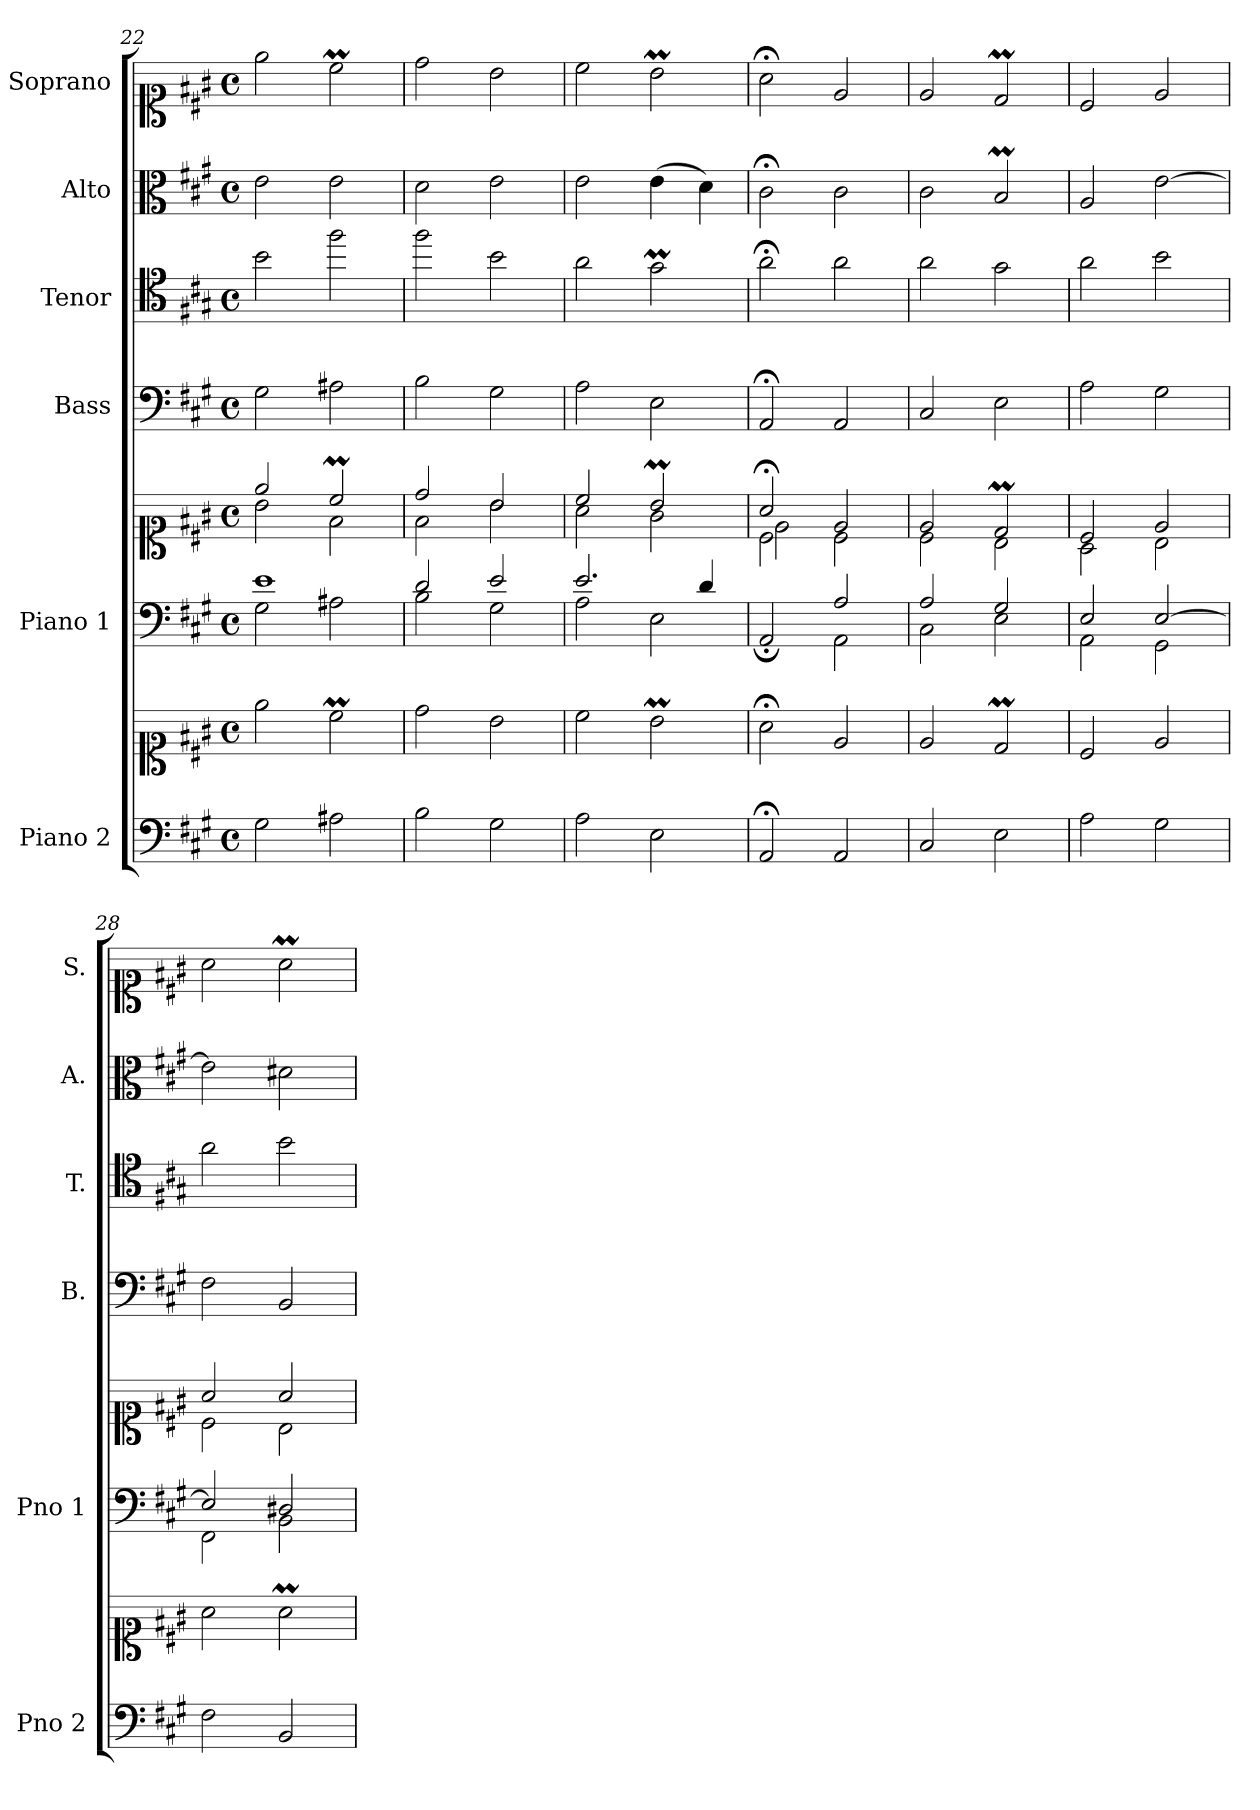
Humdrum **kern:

**kern	**kern	**kern	**kern	**kern	**kern	**kern	**kern
*part6	*part6	*part5	*part5	*part4	*part3	*part2	*part1
*staff8	*staff7	*staff6	*staff5	*staff4	*staff3	*staff2	*staff1
*I"Piano 2	*	*I"Piano 1	*	*I"Bass	*I"Tenor	*I"Alto	*I"Soprano
*I'Pno 2	*	*I'Pno 1	*	*I'B.	*I'T.	*I'A.	*I'S.
*clefF4	*clefC1	*clefF4	*clefC1	*clefF4	*clefC4	*clefC3	*clefC1
*	*	*	*	*	*ITrd7c12	*	*
*k[f#c#g#]	*k[f#c#g#]	*k[f#c#g#]	*k[f#c#g#]	*k[f#c#g#]	*k[f#c#g#]	*k[f#c#g#]	*k[f#c#g#]
*A:	*A:	*A:	*A:	*A:	*A:	*A:	*A:
*M4/4	*M4/4	*M4/4	*M4/4	*M4/4	*M4/4	*M4/4	*M4/4
*met(c)	*met(c)	*met(c)	*met(c)	*met(c)	*met(c)	*met(c)	*met(c)
=22	=22	=22	=22	=22	=22	=22	=22
*	*	*^	*^	*	*	*	*
2G#\	2ee\	1e/	2G#\	2ee/	2b\	2G#\	2B\	2e\	2ee\
2A#X\	2cc#m\	.	2A#X\	2cc#m/	2f#\	2A#X\	2f#\	2e\	2cc#m\
=23	=23	=23	=23	=23	=23	=23	=23	=23	=23
2B\	2dd\	2d/	2B\	2dd/	2f#\	2B\	2f#\	2d\	2dd\
2G#\	2b\	2e/	2G#\	2b/	2b\	2G#\	2B\	2e\	2b\
=24	=24	=24	=24	=24	=24	=24	=24	=24	=24
2A\	2cc#\	2.e/	2A\	2cc#/	2a\	2A\	2A\	2e\	2cc#\
2E\	2bM\	.	2E\	2bM/	2g#\	2E\	2G#m\	(4e\	2bM\
.	.	4d/	.	.	.	.	.	4d\)	.
=25	=25	=25	=25	=25	=25	=25	=25	=25	=25
*	*	*	*	*	*^	*	*	*	*
2AA;/	2a;<\	2ryy	2AA;/	2a;</	2c#\	2e\	2AA;</	2A;<\	2c#;<\	2a;<\
2AA/	2e/	2A/	2AA\	2e/	2ryy	2c#\	2AA/	2A\	2c#\	2e/
*	*	*	*	*	*v	*v	*	*	*	*
=26	=26	=26	=26	=26	=26	=26	=26	=26	=26
2C#/	2e/	2A/	2C#\	2e/	2c#\	2C#/	2A\	2c#\	2e/
2E\	2dM/	2G#/	2E\	2dM/	2B\	2E\	2G#\	2BM/	2dM/
!!LO:PB:g=z
=27	=27	=27	=27	=27	=27	=27	=27	=27	=27
2A\	2c#/	2E/	2AA\	2c#/	2A\	2A\	2A\	2A/	2c#/
2G#\	2e/	[>2E/	2GG#\	2e/	2B\	2G#\	2B\	[>2e\	2e/
=28	=28	=28	=28	=28	=28	=28	=28	=28	=28
2F#\	2a\	2E/]	2FF#\	2a/	2c#\	2F#\	2A\	2e\]	2a\
2BB/	2aM\	2D#X/	2BB\	2a/	2B\	2BB/	2B\	2d#X\	2aM\
*	*	*v	*v	*	*	*	*	*	*
*	*	*	*v	*v	*	*	*	*
=	=	=	=	=	=	=	=
*-	*-	*-	*-	*-	*-	*-	*-
